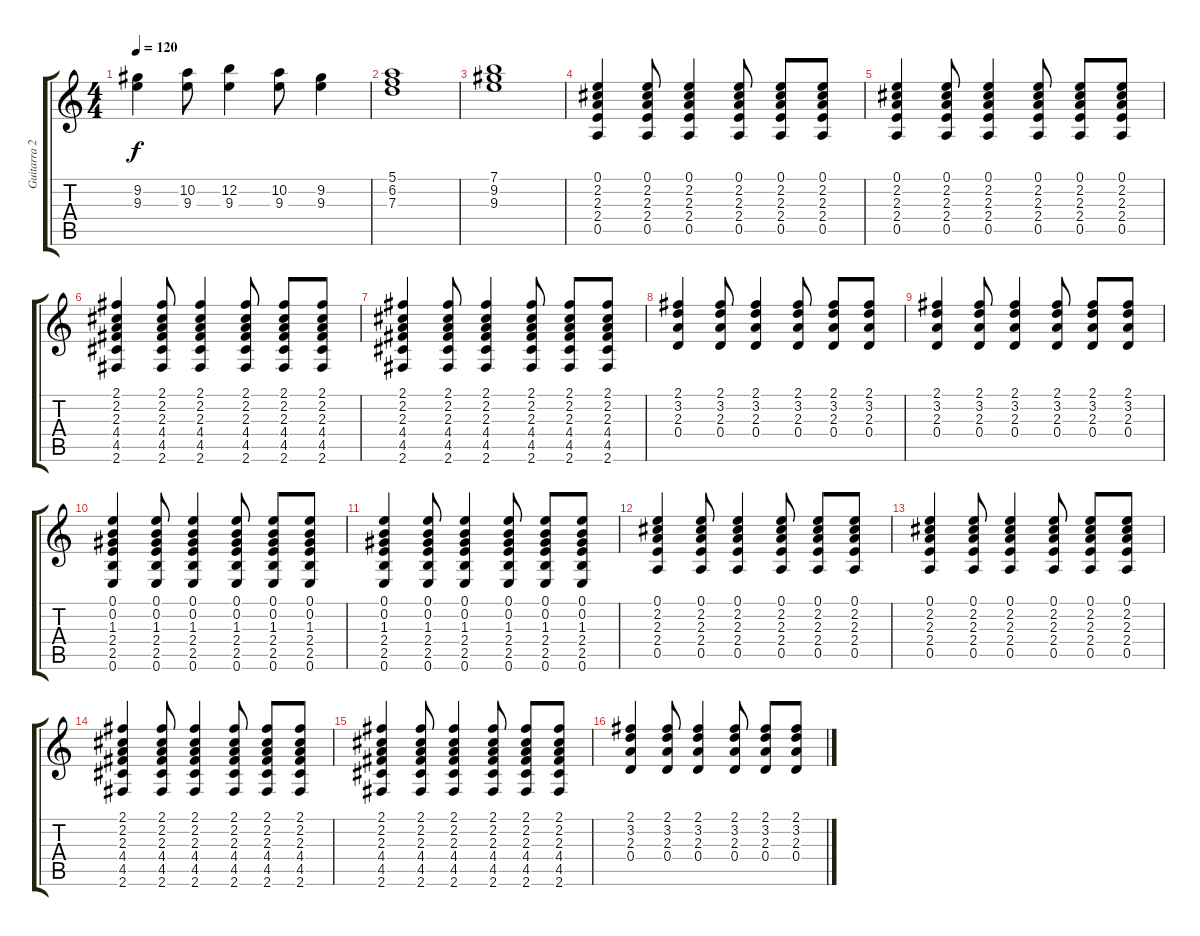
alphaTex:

\track ("Guitarra 2" "Guitarra 2") {instrument distortionguitar}
\staff {score tabs}
\tuning (E4 B3 G3 D3 A2 E2) {hide}
\ts (4 4)
\tempo 120
\clef g2
\ks c
(9.2 9.3).4{dy f} (10.2 9.3).8 (12.2 9.3).4 (10.2 9.3).8 (9.2 9.3).4 |
(5.1 6.2 7.3).1 |
(7.1 9.2 9.3).1 |
(0.1 2.2 2.3 2.4 0.5).4{volume 10 instrument distortionguitar} (0.1 2.2 2.3 2.4 0.5).8 (0.1 2.2 2.3 2.4 0.5).4 (0.1 2.2 2.3 2.4 0.5).8 (0.1 2.2 2.3 2.4 0.5).8 (0.1 2.2 2.3 2.4 0.5).8 |
(0.1 2.2 2.3 2.4 0.5).4 (0.1 2.2 2.3 2.4 0.5).8 (0.1 2.2 2.3 2.4 0.5).4 (0.1 2.2 2.3 2.4 0.5).8 (0.1 2.2 2.3 2.4 0.5).8 (0.1 2.2 2.3 2.4 0.5).8 |
(2.1 2.2 2.3 4.4 4.5 2.6).4 (2.1 2.2 2.3 4.4 4.5 2.6).8 (2.1 2.2 2.3 4.4 4.5 2.6).4 (2.1 2.2 2.3 4.4 4.5 2.6).8 (2.1 2.2 2.3 4.4 4.5 2.6).8 (2.1 2.2 2.3 4.4 4.5 2.6).8 |
(2.1 2.2 2.3 4.4 4.5 2.6).4 (2.1 2.2 2.3 4.4 4.5 2.6).8 (2.1 2.2 2.3 4.4 4.5 2.6).4 (2.1 2.2 2.3 4.4 4.5 2.6).8 (2.1 2.2 2.3 4.4 4.5 2.6).8 (2.1 2.2 2.3 4.4 4.5 2.6).8 |
(2.1 3.2 2.3 0.4).4 (2.1 3.2 2.3 0.4).8 (2.1 3.2 2.3 0.4).4 (2.1 3.2 2.3 0.4).8 (2.1 3.2 2.3 0.4).8 (2.1 3.2 2.3 0.4).8 |
(2.1 3.2 2.3 0.4).4 (2.1 3.2 2.3 0.4).8 (2.1 3.2 2.3 0.4).4 (2.1 3.2 2.3 0.4).8 (2.1 3.2 2.3 0.4).8 (2.1 3.2 2.3 0.4).8 |
(0.1 0.2 1.3 2.4 2.5 0.6).4 (0.1 0.2 1.3 2.4 2.5 0.6).8 (0.1 0.2 1.3 2.4 2.5 0.6).4 (0.1 0.2 1.3 2.4 2.5 0.6).8 (0.1 0.2 1.3 2.4 2.5 0.6).8 (0.1 0.2 1.3 2.4 2.5 0.6).8 |
(0.1 0.2 1.3 2.4 2.5 0.6).4 (0.1 0.2 1.3 2.4 2.5 0.6).8 (0.1 0.2 1.3 2.4 2.5 0.6).4 (0.1 0.2 1.3 2.4 2.5 0.6).8 (0.1 0.2 1.3 2.4 2.5 0.6).8 (0.1 0.2 1.3 2.4 2.5 0.6).8 |
(0.1 2.2 2.3 2.4 0.5).4 (0.1 2.2 2.3 2.4 0.5).8 (0.1 2.2 2.3 2.4 0.5).4 (0.1 2.2 2.3 2.4 0.5).8 (0.1 2.2 2.3 2.4 0.5).8 (0.1 2.2 2.3 2.4 0.5).8 |
(0.1 2.2 2.3 2.4 0.5).4 (0.1 2.2 2.3 2.4 0.5).8 (0.1 2.2 2.3 2.4 0.5).4 (0.1 2.2 2.3 2.4 0.5).8 (0.1 2.2 2.3 2.4 0.5).8 (0.1 2.2 2.3 2.4 0.5).8 |
(2.1 2.2 2.3 4.4 4.5 2.6).4 (2.1 2.2 2.3 4.4 4.5 2.6).8 (2.1 2.2 2.3 4.4 4.5 2.6).4 (2.1 2.2 2.3 4.4 4.5 2.6).8 (2.1 2.2 2.3 4.4 4.5 2.6).8 (2.1 2.2 2.3 4.4 4.5 2.6).8 |
(2.1 2.2 2.3 4.4 4.5 2.6).4 (2.1 2.2 2.3 4.4 4.5 2.6).8 (2.1 2.2 2.3 4.4 4.5 2.6).4 (2.1 2.2 2.3 4.4 4.5 2.6).8 (2.1 2.2 2.3 4.4 4.5 2.6).8 (2.1 2.2 2.3 4.4 4.5 2.6).8 |
(2.1 3.2 2.3 0.4).4 (2.1 3.2 2.3 0.4).8 (2.1 3.2 2.3 0.4).4 (2.1 3.2 2.3 0.4).8 (2.1 3.2 2.3 0.4).8 (2.1 3.2 2.3 0.4).8
